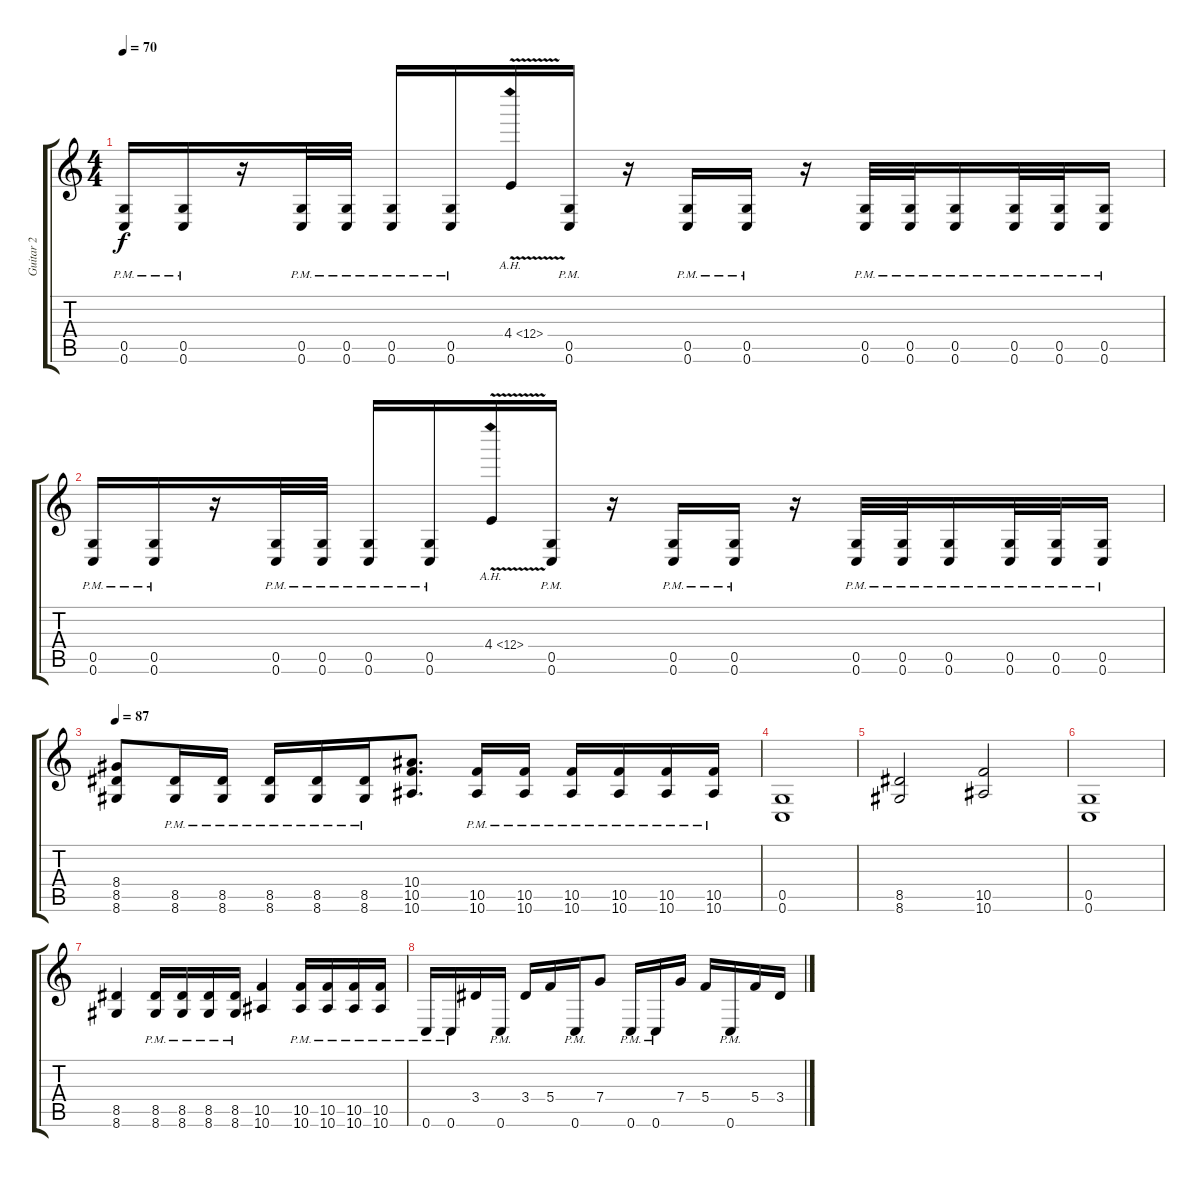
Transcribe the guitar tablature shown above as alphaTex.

\track ("Guitar 2" "Guitar 2") {instrument distortionguitar}
\staff {score tabs}
\tuning (D4 A3 F3 C3 G2 C2) {hide}
\ts (4 4)
\tempo 70
\clef g2
\ks c
(0.5{pm} 0.6{pm}).16{dy f} (0.5{pm} 0.6{pm}).16 r.16 (0.5{pm} 0.6{pm}).32 (0.5{pm} 0.6{pm}).32 (0.5{pm} 0.6{pm}).16 (0.5{pm} 0.6{pm}).16 4.4{ah 8 v}.16 (0.5{pm} 0.6{pm}).16 r.16 (0.5{pm} 0.6{pm}).16 (0.5{pm} 0.6{pm}).16 r.16 (0.5{pm} 0.6{pm}).32 (0.5{pm} 0.6{pm}).32 (0.5{pm} 0.6{pm}).16 (0.5{pm} 0.6{pm}).32 (0.5{pm} 0.6{pm}).32 (0.5{pm} 0.6{pm}).16 |
(0.5{pm} 0.6{pm}).16 (0.5{pm} 0.6{pm}).16 r.16 (0.5{pm} 0.6{pm}).32 (0.5{pm} 0.6{pm}).32 (0.5{pm} 0.6{pm}).16 (0.5{pm} 0.6{pm}).16 4.4{ah 8 v}.16 (0.5{pm} 0.6{pm}).16 r.16 (0.5{pm} 0.6{pm}).16 (0.5{pm} 0.6{pm}).16 r.16 (0.5{pm} 0.6{pm}).32 (0.5{pm} 0.6{pm}).32 (0.5{pm} 0.6{pm}).16 (0.5{pm} 0.6{pm}).32 (0.5{pm} 0.6{pm}).32 (0.5{pm} 0.6{pm}).16 |
\tempo 87
(8.4 8.5 8.6).8 (8.5{pm} 8.6{pm}).16 (8.5{pm} 8.6{pm}).16 (8.5{pm} 8.6{pm}).16 (8.5{pm} 8.6{pm}).16 (8.5{pm} 8.6{pm}).16 (10.4 10.5 10.6).8{d} (10.5{pm} 10.6{pm}).16 (10.5{pm} 10.6{pm}).16 (10.5{pm} 10.6{pm}).16 (10.5{pm} 10.6{pm}).16 (10.5{pm} 10.6{pm}).16 (10.5{pm} 10.6{pm}).16 |
(0.5 0.6).1 |
(8.5 8.6).2 (10.5 10.6).2 |
(0.5 0.6).1 |
(8.5 8.6).4 (8.5{pm} 8.6{pm}).16 (8.5{pm} 8.6{pm}).16 (8.5{pm} 8.6{pm}).16 (8.5{pm} 8.6{pm}).16 (10.5 10.6).4 (10.5{pm} 10.6{pm}).16 (10.5{pm} 10.6{pm}).16 (10.5{pm} 10.6{pm}).16 (10.5{pm} 10.6{pm}).16 |
0.6{pm}.16 0.6{pm}.16 3.4.16 0.6{pm}.16 3.4.16 5.4.16 0.6{pm}.16 7.4.8 0.6{pm}.16 0.6{pm}.16 7.4.16 5.4.16 0.6{pm}.16 5.4.16 3.4.16
